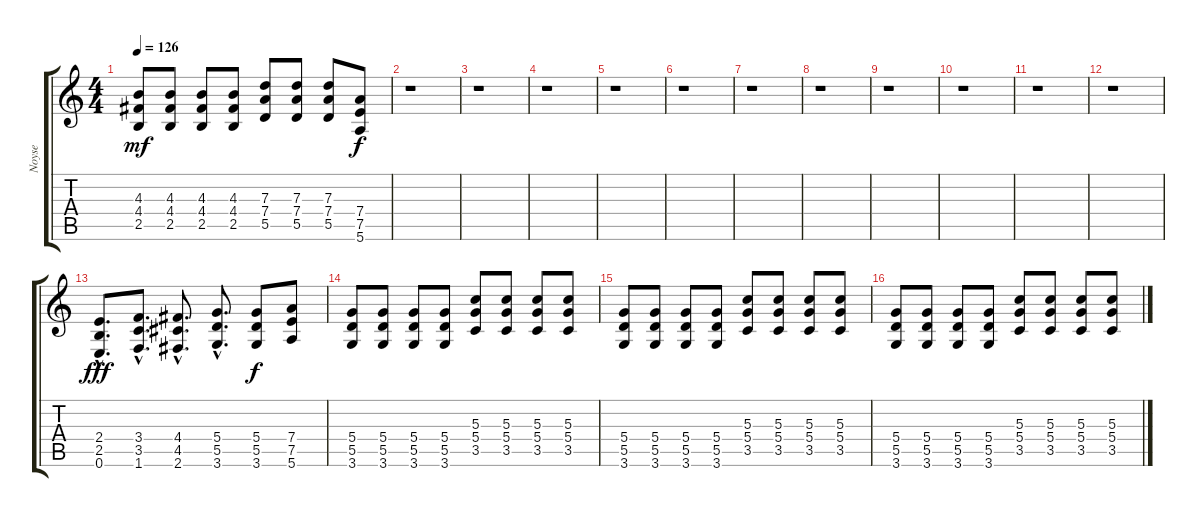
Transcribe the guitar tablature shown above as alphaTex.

\track ("Noyse" "Noyse") {instrument distortionguitar}
\staff {score tabs}
\tuning (E4 B3 G3 D3 A2 E2) {hide}
\ts (4 4)
\tempo 126
\clef g2
\ks c
(4.3 4.4 2.5).8{dy mf instrument distortionguitar} (4.3 4.4 2.5).8 (4.3 4.4 2.5).8 (4.3 4.4 2.5).8 (7.3 7.4 5.5).8 (7.3 7.4 5.5).8 (7.3 7.4 5.5).8 (7.4 7.5 5.6).8{dy f} |
r.1 |
r.1 |
r.1 |
r.1 |
r.1 |
r.1 |
r.1 |
r.1 |
r.1 |
r.1 |
r.1 |
(2.4{hac} 2.5{hac} 0.6{hac}).8{d dy fff} (3.4{hac} 3.5{hac} 1.6{hac}).8{d} (4.4{hac} 4.5{hac} 2.6{hac}).8{d} (5.4{hac} 5.5{hac} 3.6{hac}).8{d} (5.4 5.5 3.6).8{dy f} (7.4 7.5 5.6).8 |
(5.4 5.5 3.6).8 (5.4 5.5 3.6).8 (5.4 5.5 3.6).8 (5.4 5.5 3.6).8 (5.3 5.4 3.5).8 (5.3 5.4 3.5).8 (5.3 5.4 3.5).8 (5.3 5.4 3.5).8 |
(5.4 5.5 3.6).8 (5.4 5.5 3.6).8 (5.4 5.5 3.6).8 (5.4 5.5 3.6).8 (5.3 5.4 3.5).8 (5.3 5.4 3.5).8 (5.3 5.4 3.5).8 (5.3 5.4 3.5).8 |
(5.4 5.5 3.6).8 (5.4 5.5 3.6).8 (5.4 5.5 3.6).8 (5.4 5.5 3.6).8 (5.3 5.4 3.5).8 (5.3 5.4 3.5).8 (5.3 5.4 3.5).8 (5.3 5.4 3.5).8
